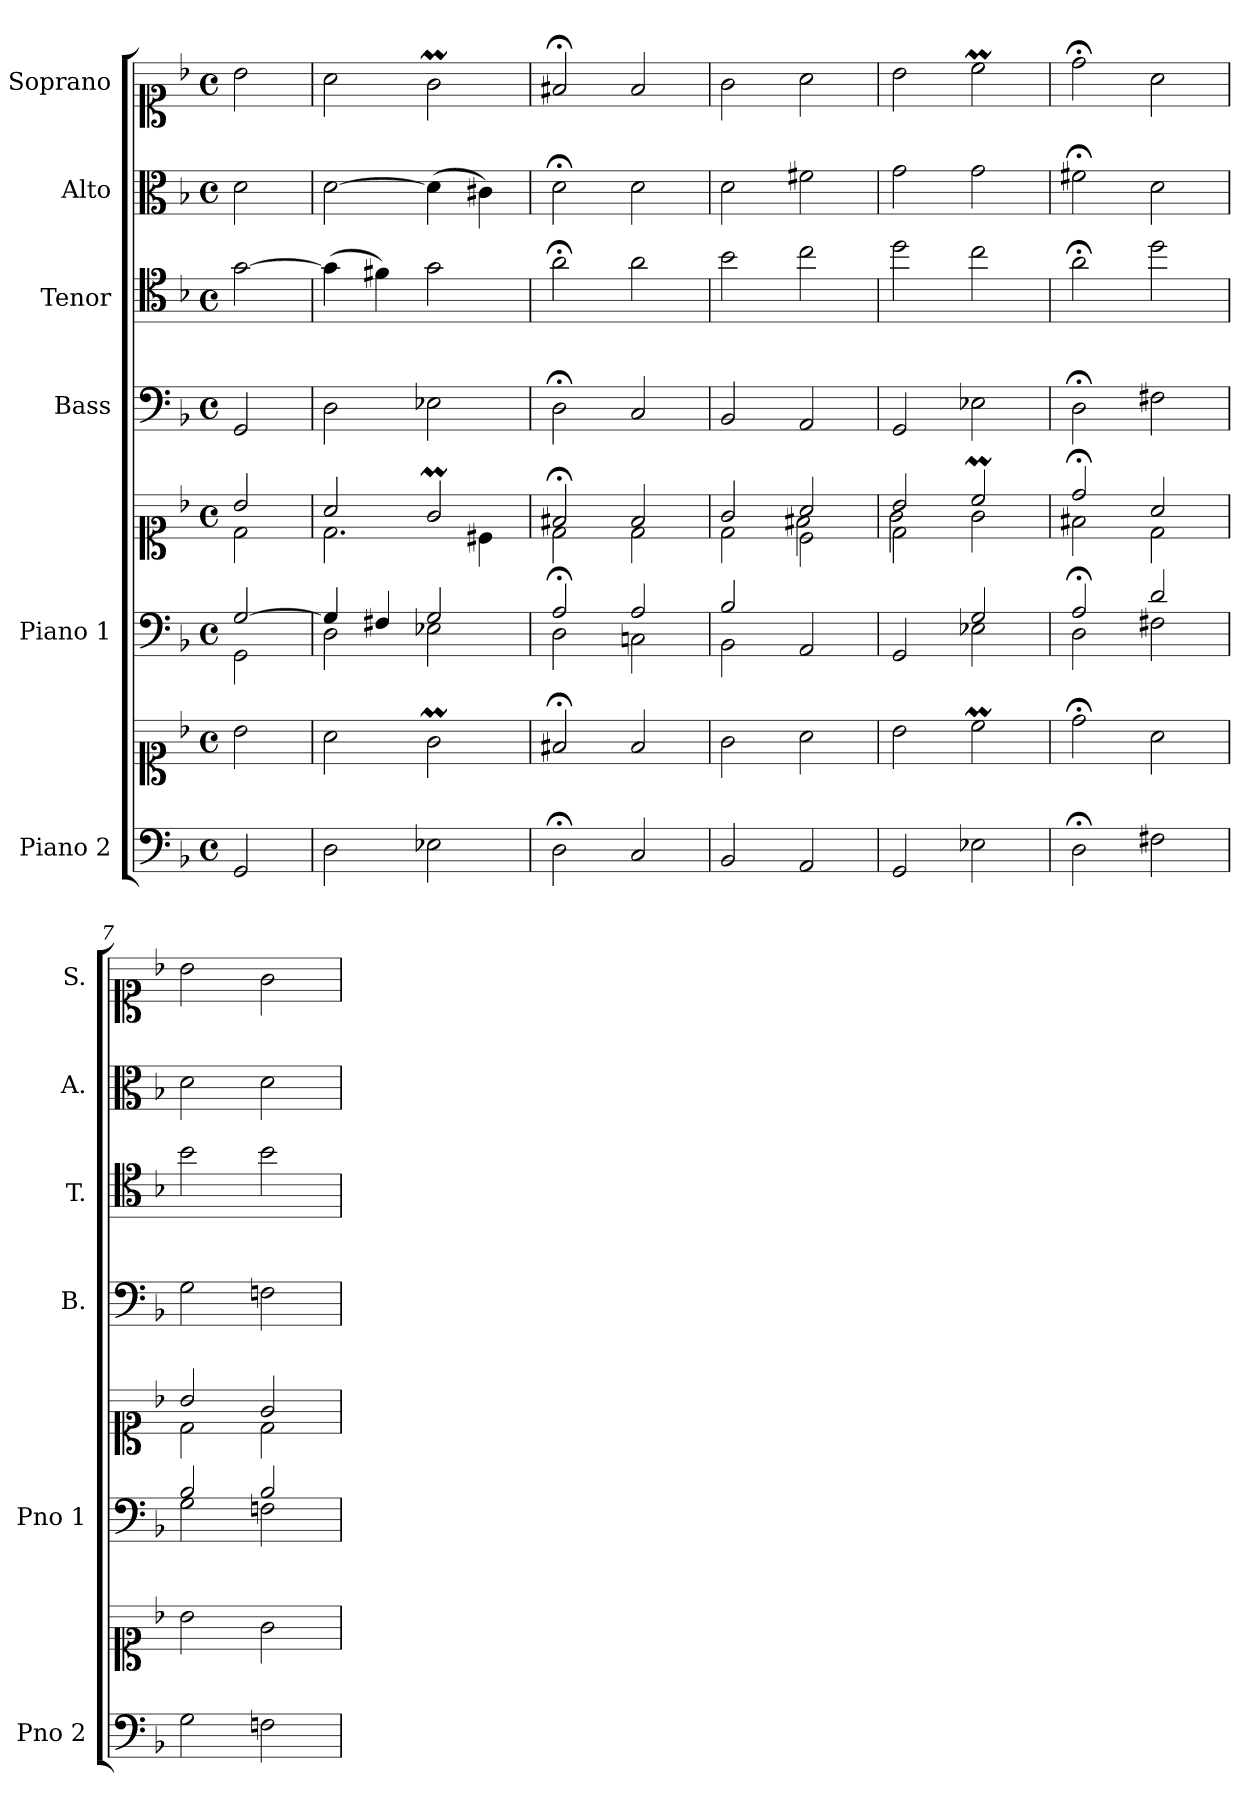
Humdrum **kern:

**kern	**kern	**kern	**kern	**kern	**kern	**kern	**kern
*part6	*part6	*part5	*part5	*part4	*part3	*part2	*part1
*staff8	*staff7	*staff6	*staff5	*staff4	*staff3	*staff2	*staff1
*I"Piano 2	*	*I"Piano 1	*	*I"Bass	*I"Tenor	*I"Alto	*I"Soprano
*I'Pno 2	*	*I'Pno 1	*	*I'B.	*I'T.	*I'A.	*I'S.
*clefF4	*clefC1	*clefF4	*clefC1	*clefF4	*clefC4	*clefC3	*clefC1
*	*	*	*	*	*ITrd7c12	*	*
*k[b-]	*k[b-]	*k[b-]	*k[b-]	*k[b-]	*k[b-]	*k[b-]	*k[b-]
*F:	*F:	*F:	*F:	*F:	*F:	*F:	*F:
*M4/4	*M4/4	*M4/4	*M4/4	*M4/4	*M4/4	*M4/4	*M4/4
*met(c)	*met(c)	*met(c)	*met(c)	*met(c)	*met(c)	*met(c)	*met(c)
=1	=1	=1	=1	=1	=1	=1	=1
*	*	*^	*^	*	*	*	*
2GG/	2b-\	[>2G/	2GG\	2b-/	2d\	2GG/	[>2G\	2d\	2b-\
=2	=2	=2	=2	=2	=2	=2	=2	=2	=2
2D\	2a\	4G/]	2D\	2a/	2.d\	2D\	(4G\]	[>2d\	2a\
.	.	4F#X/	.	.	.	.	4F#X\)	.	.
2E-X\	2gM\	2G/	2E-X\	2gM/	.	2E-X\	2G\	(4d\]	2gM\
.	.	.	.	.	4c#X\	.	.	4c#X\)	.
=3	=3	=3	=3	=3	=3	=3	=3	=3	=3
2D;\	2f#X;</	2A;/	2D\	2f#X;</	2d\	2D;<\	2A;<\	2d;<\	2f#X;</
2C/	2f#/	2A/	2Cn\	2f#/	2d\	2C/	2A\	2d\	2f#/
=4	=4	=4	=4	=4	=4	=4	=4	=4	=4
*	*	*	*	*	*^	*	*	*	*
2BB-/	2g\	2B-/	2BB-\	2g/	2ryy	2d\	2BB-/	2B-\	2d\	2g\
2AA/	2a\	2ryy	2AA/	2a/	2c\	2f#X\	2AA/	2c\	2f#X\	2a\
=5	=5	=5	=5	=5	=5	=5	=5	=5	=5	=5
2GG/	2b-\	2ryy	2GG/	2b-/	2d\	2g\	2GG/	2d\	2g\	2b-\
2E-X\	2ccM\	2G/	2E-X\	2ccM/	2ryy	2g\	2E-X\	2c\	2g\	2ccM\
*	*	*	*	*	*v	*v	*	*	*	*
=6	=6	=6	=6	=6	=6	=6	=6	=6	=6
2D;\	2dd;<\	2A;/	2D\	2dd;</	2f#X\	2D;<\	2A;<\	2f#X;<\	2dd;<\
2F#X\	2a\	2d/	2F#X\	2a/	2d\	2F#X\	2d\	2d\	2a\
=7	=7	=7	=7	=7	=7	=7	=7	=7	=7
2G\	2b-\	2B-/	2G\	2b-/	2d\	2G\	2B-\	2d\	2b-\
2Fn\	2g\	2B-/	2Fn\	2g/	2d\	2Fn\	2B-\	2d\	2g\
*	*	*v	*v	*	*	*	*	*	*
*	*	*	*v	*v	*	*	*	*
=	=	=	=	=	=	=	=
*-	*-	*-	*-	*-	*-	*-	*-
